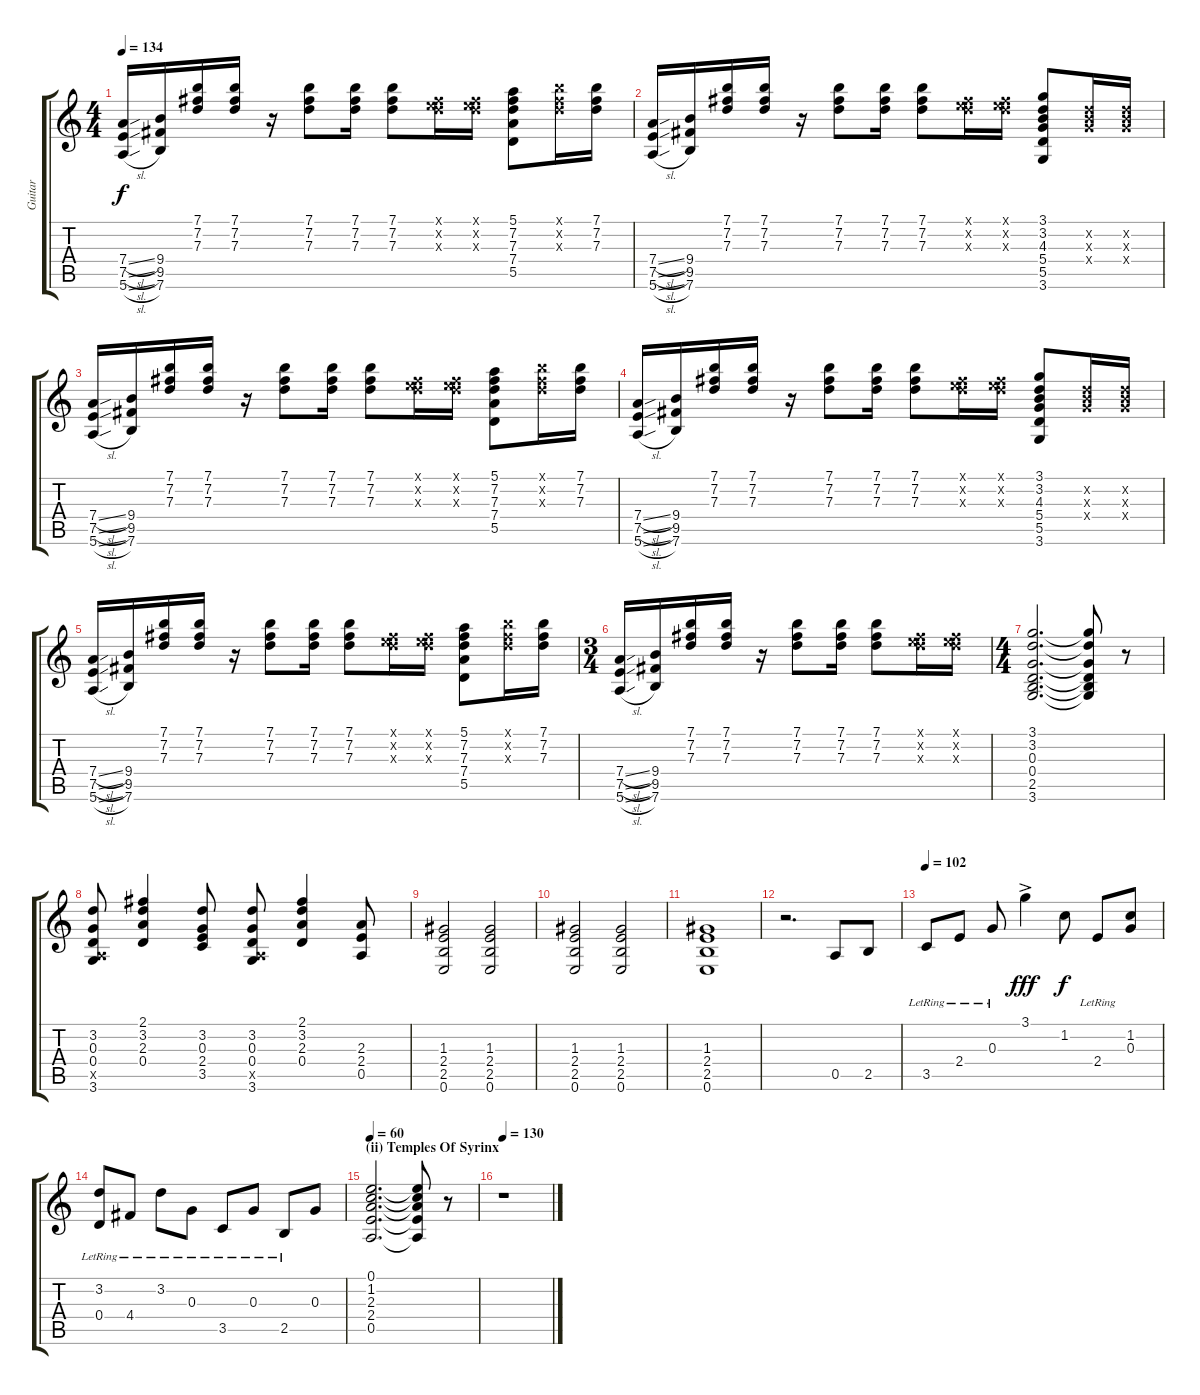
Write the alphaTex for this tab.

\track ("Guitar" "Guitar") {instrument distortionguitar}
\staff {score tabs}
\tuning (E4 B3 G3 D3 A2 E2) {hide}
\ts (4 4)
\tempo 134
\clef g2
\ks c
(7.4{sl} 7.5{sl} 5.6{sl}).16{dy f} (9.4 9.5 7.6).16 (7.1 7.2 7.3).16 (7.1 7.2 7.3).16 r.16 (7.1 7.2 7.3).8 (7.1 7.2 7.3).16 (7.1 7.2 7.3).8 (0.1{x} 7.2{x} 7.3{x}).16 (0.1{x} 7.2{x} 7.3{x}).16 (5.1 7.2 7.3 7.4 5.5).8 (7.1{x} 7.2{x} 7.3{x}).16 (7.1 7.2 7.3).16 |
(7.4{sl} 7.5{sl} 5.6{sl}).16 (9.4 9.5 7.6).16 (7.1 7.2 7.3).16 (7.1 7.2 7.3).16 r.16 (7.1 7.2 7.3).8 (7.1 7.2 7.3).16 (7.1 7.2 7.3).8 (0.1{x} 7.2{x} 7.3{x}).16 (0.1{x} 7.2{x} 7.3{x}).16 (3.1 3.2 4.3 5.4 5.5 3.6).8 (3.2{x} 4.3{x} 5.4{x}).16 (3.2{x} 4.3{x} 5.4{x}).16 |
(7.4{sl} 7.5{sl} 5.6{sl}).16 (9.4 9.5 7.6).16 (7.1 7.2 7.3).16 (7.1 7.2 7.3).16 r.16 (7.1 7.2 7.3).8 (7.1 7.2 7.3).16 (7.1 7.2 7.3).8 (0.1{x} 7.2{x} 7.3{x}).16 (0.1{x} 7.2{x} 7.3{x}).16 (5.1 7.2 7.3 7.4 5.5).8 (7.1{x} 7.2{x} 7.3{x}).16 (7.1 7.2 7.3).16 |
(7.4{sl} 7.5{sl} 5.6{sl}).16 (9.4 9.5 7.6).16 (7.1 7.2 7.3).16 (7.1 7.2 7.3).16 r.16 (7.1 7.2 7.3).8 (7.1 7.2 7.3).16 (7.1 7.2 7.3).8 (0.1{x} 7.2{x} 7.3{x}).16 (0.1{x} 7.2{x} 7.3{x}).16 (3.1 3.2 4.3 5.4 5.5 3.6).8 (3.2{x} 4.3{x} 5.4{x}).16 (3.2{x} 4.3{x} 5.4{x}).16 |
(7.4{sl} 7.5{sl} 5.6{sl}).16 (9.4 9.5 7.6).16 (7.1 7.2 7.3).16 (7.1 7.2 7.3).16 r.16 (7.1 7.2 7.3).8 (7.1 7.2 7.3).16 (7.1 7.2 7.3).8 (0.1{x} 7.2{x} 7.3{x}).16 (0.1{x} 7.2{x} 7.3{x}).16 (5.1 7.2 7.3 7.4 5.5).8 (7.1{x} 7.2{x} 7.3{x}).16 (7.1 7.2 7.3).16 |
\ts (3 4)
(7.4{sl} 7.5{sl} 5.6{sl}).16 (9.4 9.5 7.6).16 (7.1 7.2 7.3).16 (7.1 7.2 7.3).16 r.16 (7.1 7.2 7.3).8 (7.1 7.2 7.3).16 (7.1 7.2 7.3).8 (0.1{x} 7.2{x} 7.3{x}).16 (0.1{x} 7.2{x} 7.3{x}).16 |
\ts (4 4)
(3.1 3.2 0.3 0.4 2.5 3.6).2{d} (3.1{t} 3.2{t} 0.3{t} 0.4{t} 2.5{t} 3.6{t}).8 r.8 |
(3.2 0.3 0.4 0.5{x} 3.6).8 (2.1 3.2 2.3 0.4).4 (3.2 0.3 2.4 3.5).8 (3.2 0.3 0.4 0.5{x} 3.6).8 (2.1 3.2 2.3 0.4).4 (2.3 2.4 0.5).8 |
(1.3 2.4 2.5 0.6).2 (1.3 2.4 2.5 0.6).2 |
(1.3 2.4 2.5 0.6).2 (1.3 2.4 2.5 0.6).2 |
(1.3 2.4 2.5 0.6).1 |
r.2{d} 0.5.8{volume 16 instrument electricguitarjazz} 2.5.8 |
\tempo 102
3.5{lr}.8 2.4{lr}.8 0.3{lr}.8 3.1{ac}.4{dy fff} 1.2.8{dy f} 2.4{lr}.8 (1.2 0.3).8 |
(3.2{lr} 0.4).8 4.4{lr}.8 3.2{lr}.8 0.3{lr}.8 3.5{lr}.8 0.3{lr}.8 2.5{lr}.8 0.3.8 |
\section ("" "(ii) Temples Of Syrinx")
\tempo 60
(0.1 1.2 2.3 2.4 0.5).2{d} (0.1{t} 1.2{t} 2.3{t} 2.4{t} 0.5{t}).8 r.8 |
\tempo 130
r.1
